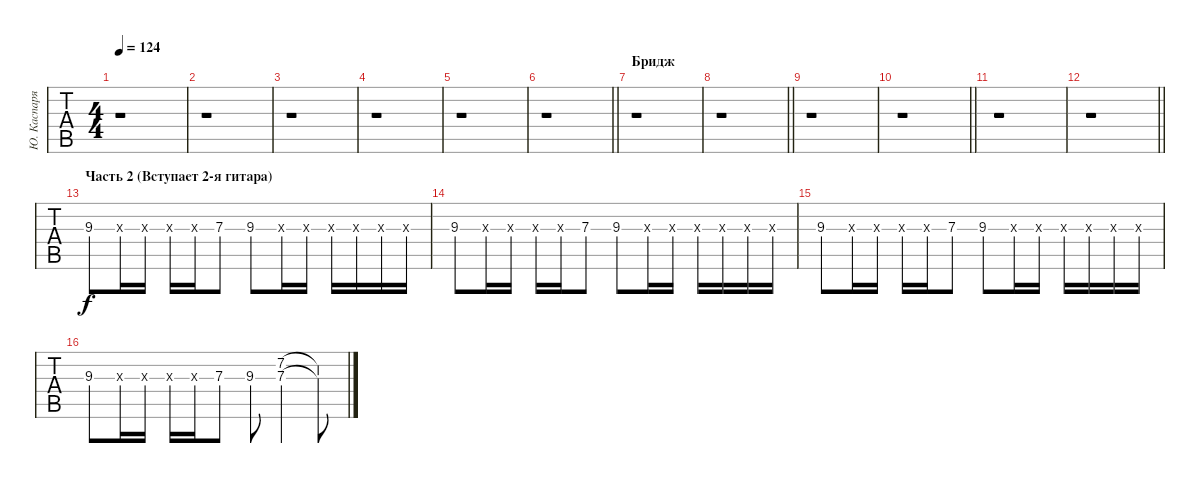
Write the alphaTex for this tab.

\track ("Ю. Каспарян (1-е соло)" "Ю. Каспаря") {instrument electricguitarclean}
\staff {tabs}
\tuning (E4 B3 G3 D3 A2 E2) {hide}
\ts (4 4)
\tempo 124
\clef g2
\ks c
r.1{dy f} |
r.1 |
r.1 |
r.1 |
r.1 |
\barLineRight lightlight
r.1 |
\section ("" "Бридж")
r.1 |
\barLineRight lightlight
r.1 |
r.1 |
\barLineRight lightlight
r.1 |
r.1 |
\barLineRight lightlight
r.1 |
\section ("" "Часть 2 (Вступает 2-я гитара)")
9.3.8 9.3{x}.16 9.3{x}.16 9.3{x}.16 9.3{x}.16 7.3.8 9.3.8 9.3{x}.16 9.3{x}.16 9.3{x}.16 9.3{x}.16 9.3{x}.16 9.3{x}.16 |
9.3.8 9.3{x}.16 9.3{x}.16 9.3{x}.16 9.3{x}.16 7.3.8 9.3.8 9.3{x}.16 9.3{x}.16 9.3{x}.16 9.3{x}.16 9.3{x}.16 9.3{x}.16 |
9.3.8 9.3{x}.16 9.3{x}.16 9.3{x}.16 9.3{x}.16 7.3.8 9.3.8 9.3{x}.16 9.3{x}.16 9.3{x}.16 9.3{x}.16 9.3{x}.16 9.3{x}.16 |
9.3.8 9.3{x}.16 9.3{x}.16 9.3{x}.16 9.3{x}.16 7.3.8 9.3.8 (7.2 7.3).4 (7.2{t} 7.3{t}).8
